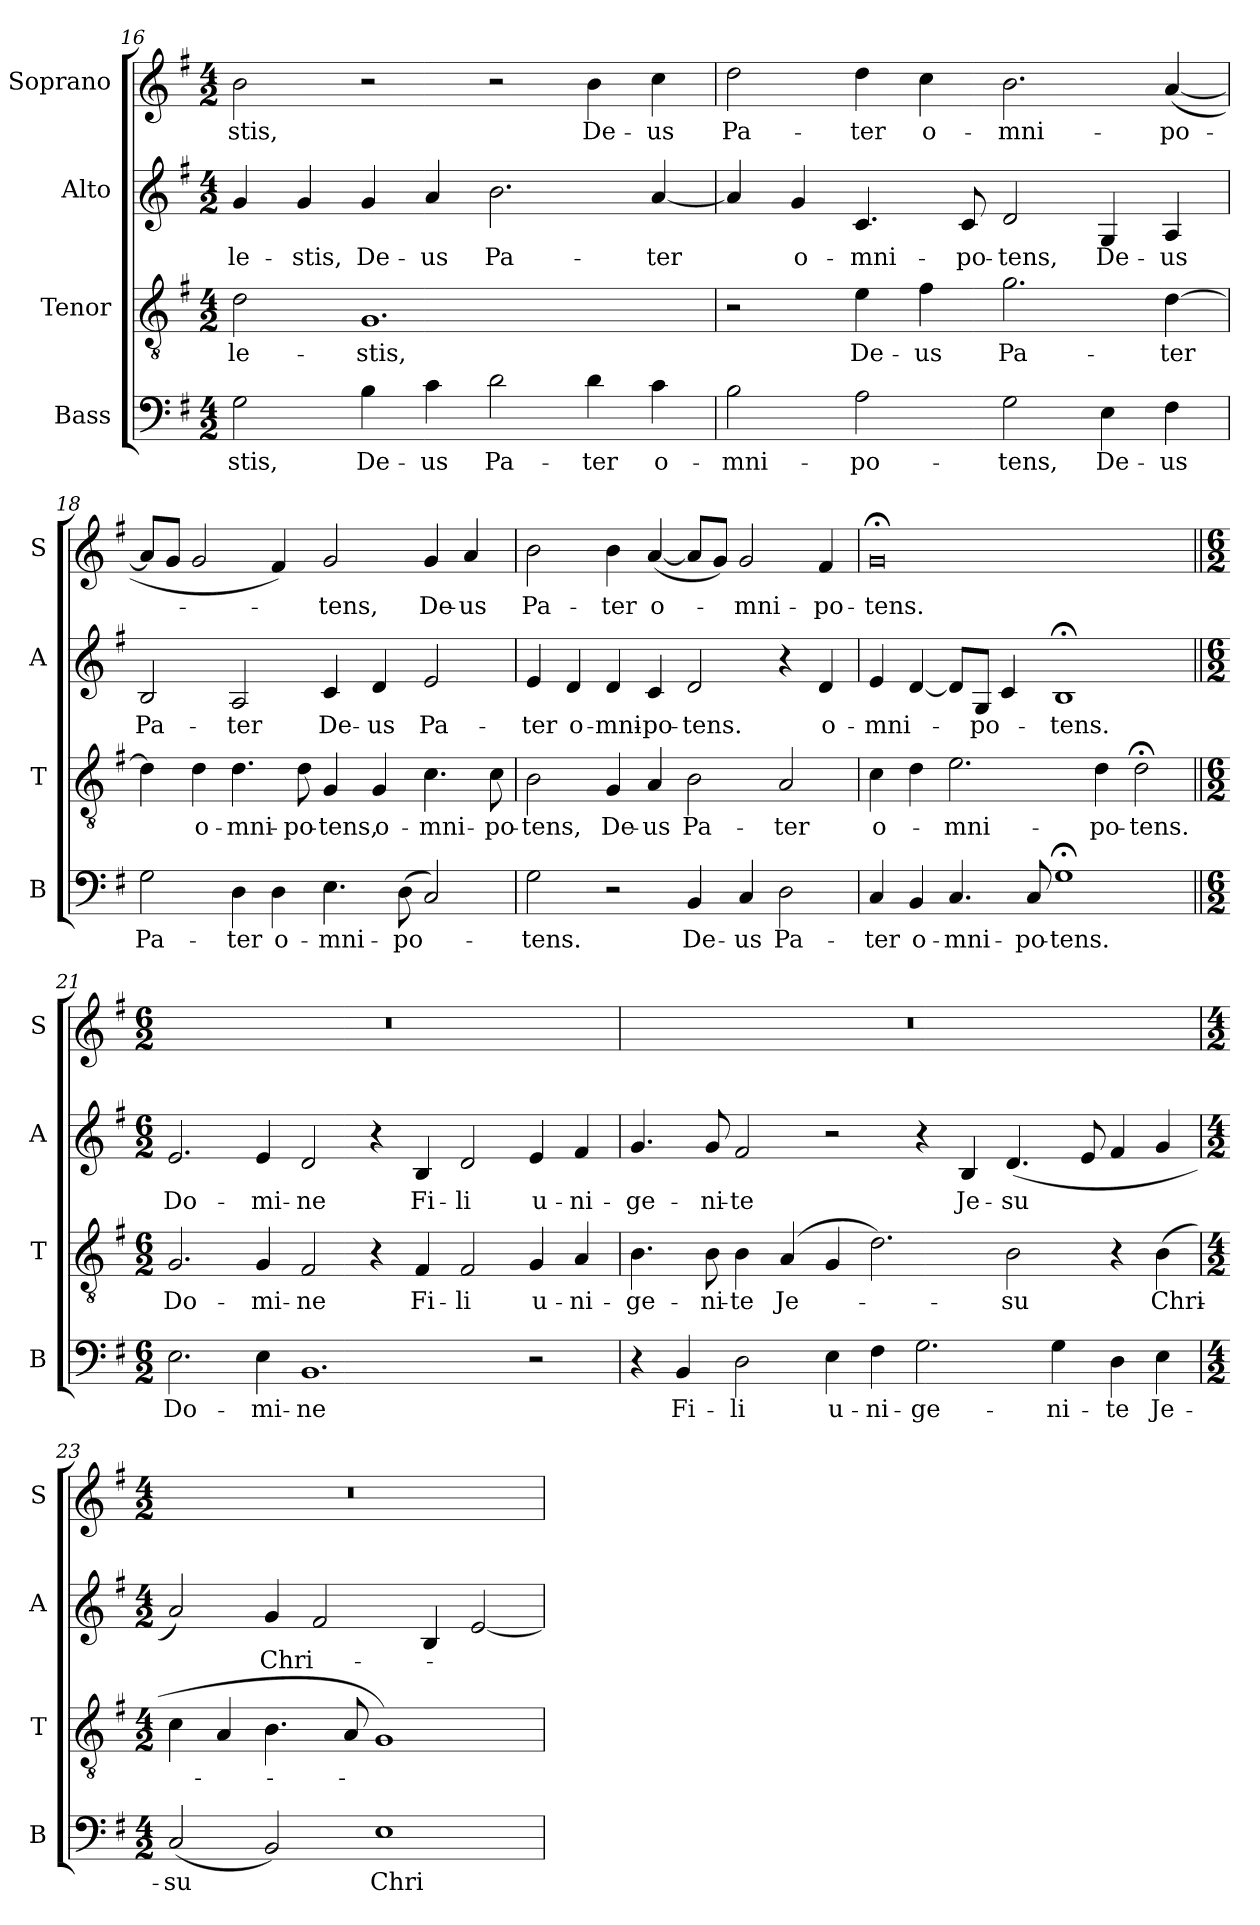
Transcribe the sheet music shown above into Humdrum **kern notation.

**kern	**text	**kern	**text	**kern	**text	**kern	**text
*part4	*part4	*part3	*part3	*part2	*part2	*part1	*part1
*staff4	*staff4	*staff3	*staff3	*staff2	*staff2	*staff1	*staff1
*I"Bass	*	*I"Tenor	*	*I"Alto	*	*I"Soprano	*
*I'B	*	*I'T	*	*I'A	*	*I'S	*
!!LO:PB:g=z
*clefF4	*	*clefGv2	*	*clefG2	*	*clefG2	*
*k[f#]	*	*k[f#]	*	*k[f#]	*	*k[f#]	*
*G:	*	*G:	*	*G:	*	*G:	*
*M4/2	*	*M4/2	*	*M4/2	*	*M4/2	*
=16	=16	=16	=16	=16	=16	=16	=16
!	!LO:LY:b	!	!LO:LY:b	!	!LO:LY:b	!	!LO:LY:b
2G\	-stis,	2d\	-le-	4g/	-le-	2b\	-stis,
!	!	!	!	!	!LO:LY:b	!	!
.	.	.	.	4g/	-stis,	.	.
!	!LO:LY:b	!	!LO:LY:b	!	!LO:LY:b	!	!
4B\	De-	1.G	-stis,	4g/	De-	2r	.
!	!LO:LY:b	!	!	!	!LO:LY:b	!	!
4c\	-us	.	.	4a/	-us	.	.
!	!LO:LY:b	!	!	!	!LO:LY:b	!	!
2d\	Pa-	.	.	2.b\	Pa-	2r	.
!	!LO:LY:b	!	!	!	!	!	!LO:LY:b
4d\	-ter	.	.	.	.	4b\	De-
!	!LO:LY:b	!	!	!	!LO:LY:b	!	!LO:LY:b
4c\	o-	.	.	[4a/	-ter	4cc\	-us
!!LO:LB:g=z
=17	=17	=17	=17	=17	=17	=17	=17
!	!LO:LY:b	!	!	!	!	!	!LO:LY:b
2B\	-mni-	2r	.	4a/]	.	2dd\	Pa-
!	!	!	!	!	!LO:LY:b	!	!
.	.	.	.	4g/	o-	.	.
!	!LO:LY:b	!	!LO:LY:b	!	!LO:LY:b	!	!LO:LY:b
2A\	-po-	4e\	De-	4.c/	-mni-	4dd\	-ter
!	!	!	!LO:LY:b	!	!	!	!LO:LY:b
.	.	4f#\	-us	.	.	4cc\	o-
!	!	!	!	!	!LO:LY:b	!	!
.	.	.	.	8c/	-po-	.	.
!	!LO:LY:b	!	!LO:LY:b	!	!LO:LY:b	!	!LO:LY:b
2G\	-tens,	2.g\	Pa-	2d/	-tens,	2.b\	-mni-
!	!LO:LY:b	!	!	!	!LO:LY:b	!	!
4E\	De-	.	.	4G/	De-	.	.
!	!LO:LY:b	!	!LO:LY:b	!	!LO:LY:b	!	!LO:LY:b
4F#\	-us	[4d\	-ter	4A/	-us	(<[4a/	-po-
=18	=18	=18	=18	=18	=18	=18	=18
!	!LO:LY:b	!	!	!	!LO:LY:b	!	!
2G\	Pa-	4d\]	.	2B/	Pa-	8a/L]	.
.	.	.	.	.	.	8g/J	.
!	!	!	!LO:LY:b	!	!	!	!
.	.	4d\	o-	.	.	2g/	.
!	!LO:LY:b	!	!LO:LY:b	!	!LO:LY:b	!	!
4D\	-ter	4.d\	-mni-	2A/	-ter	.	.
!	!LO:LY:b	!	!	!	!	!	!
4D\	o-	.	.	.	.	4f#/)	.
!	!	!	!LO:LY:b	!	!	!	!
.	.	8d\	-po-	.	.	.	.
!	!LO:LY:b	!	!LO:LY:b	!	!LO:LY:b	!	!LO:LY:b
4.E\	-mni-	4G/	-tens,	4c/	De-	2g/	-tens,
!	!	!	!LO:LY:b	!	!LO:LY:b	!	!
.	.	4G/	o-	4d/	-us	.	.
!	!LO:LY:b	!	!	!	!	!	!
(>8D\	-po-	.	.	.	.	.	.
!	!	!	!LO:LY:b	!	!LO:LY:b	!	!LO:LY:b
2C/)	.	4.c\	-mni-	2e/	Pa-	4g/	De-
!	!	!	!	!	!	!	!LO:LY:b
.	.	.	.	.	.	4a/	-us
!	!	!	!LO:LY:b	!	!	!	!
.	.	8c\	-po-	.	.	.	.
!!LO:LB:g=z
=19	=19	=19	=19	=19	=19	=19	=19
!	!LO:LY:b	!	!LO:LY:b	!	!LO:LY:b	!	!LO:LY:b
2G\	-tens.	2B\	-tens,	4e/	-ter	2b\	Pa-
!	!	!	!	!	!LO:LY:b	!	!
.	.	.	.	4d/	o-	.	.
!	!	!	!LO:LY:b	!	!LO:LY:b	!	!LO:LY:b
2r	.	4G/	De-	4d/	-mni-	4b\	-ter
!	!	!	!LO:LY:b	!	!LO:LY:b	!	!LO:LY:b
.	.	4A/	-us	4c/	-po-	(<[4a/	o-
!	!LO:LY:b	!	!LO:LY:b	!	!LO:LY:b	!	!
4BB/	De-	2B\	Pa-	2d/	-tens.	8a/L]	.
.	.	.	.	.	.	8g/J)	.
!	!LO:LY:b	!	!	!	!	!	!LO:LY:b
4C/	-us	.	.	.	.	2g/	-mni-
!	!LO:LY:b	!	!LO:LY:b	!	!	!	!
2D\	Pa-	2A/	-ter	4r	.	.	.
!	!	!	!	!	!LO:LY:b	!	!LO:LY:b
.	.	.	.	4d/	o-	4f#/	-po-
!!LO:PB:g=z
=20	=20	=20	=20	=20	=20	=20	=20
!	!LO:LY:b	!	!LO:LY:b	!	!LO:LY:b	!	!LO:LY:b
4C/	-ter	4c\	o-	4e/	-mni-	0g;<	-tens.
!	!LO:LY:b	!	!	!	!	!	!
4BB/	o-	4d\	.	[4d/	.	.	.
!	!LO:LY:b	!	!LO:LY:b	!	!	!	!
4.C/	-mni-	2.e\	-mni-	8d/L]	.	.	.
!	!	!	!	!	!LO:LY:b	!	!
.	.	.	.	8G/J	-po-	.	.
.	.	.	.	4c/	.	.	.
!	!LO:LY:b	!	!	!	!	!	!
8C/	-po-	.	.	.	.	.	.
!	!LO:LY:b	!	!	!	!LO:LY:b	!	!
1G;<	-tens.	.	.	1B;<	-tens.	.	.
!	!	!	!LO:LY:b	!	!	!	!
.	.	4d\	-po-	.	.	.	.
!	!	!	!LO:LY:b	!	!	!	!
.	.	2d;<\	-tens.	.	.	.	.
=21||	=21||	=21||	=21||	=21||	=21||	=21||	=21||
*M6/2	*	*M6/2	*	*M6/2	*	*M6/2	*
!	!LO:LY:b	!	!LO:LY:b	!	!LO:LY:b	!	!
2.E\	Do-	2.G/	Do-	2.e/	Do-	0.r	.
!	!LO:LY:b	!	!LO:LY:b	!	!LO:LY:b	!	!
4E\	-mi-	4G/	-mi-	4e/	-mi-	.	.
!	!LO:LY:b	!	!LO:LY:b	!	!LO:LY:b	!	!
1.BB	-ne	2F#/	-ne	2d/	-ne	.	.
.	.	4r	.	4r	.	.	.
!	!	!	!LO:LY:b	!	!LO:LY:b	!	!
.	.	4F#/	Fi-	4B/	Fi-	.	.
!	!	!	!LO:LY:b	!	!LO:LY:b	!	!
.	.	2F#/	-li	2d/	-li	.	.
!	!	!	!LO:LY:b	!	!LO:LY:b	!	!
2r	.	4G/	u-	4e/	u-	.	.
!	!	!	!LO:LY:b	!	!LO:LY:b	!	!
.	.	4A/	-ni-	4f#/	-ni-	.	.
!!LO:LB:g=z
=22	=22	=22	=22	=22	=22	=22	=22
!	!	!	!LO:LY:b	!	!LO:LY:b	!	!
4r	.	4.B\	-ge-	4.g/	-ge-	0.r	.
!	!LO:LY:b	!	!	!	!	!	!
4BB/	Fi-	.	.	.	.	.	.
!	!	!	!LO:LY:b	!	!LO:LY:b	!	!
.	.	8B\	-ni-	8g/	-ni-	.	.
!	!LO:LY:b	!	!LO:LY:b	!	!LO:LY:b	!	!
2D\	-li	4B\	-te	2f#/	-te	.	.
!	!	!	!LO:LY:b	!	!	!	!
.	.	(>4A/	Je-	.	.	.	.
!	!LO:LY:b	!	!	!	!	!	!
4E\	u-	4G/	.	2r	.	.	.
!	!LO:LY:b	!	!	!	!	!	!
4F#\	-ni-	2.d\)	.	.	.	.	.
!	!LO:LY:b	!	!	!	!	!	!
2.G\	-ge-	.	.	4r	.	.	.
!	!	!	!	!	!LO:LY:b	!	!
.	.	.	.	4B/	Je-	.	.
!	!	!	!LO:LY:b	!	!LO:LY:b	!	!
.	.	2B\	-su	(<4.d/	-su	.	.
!	!LO:LY:b	!	!	!	!	!	!
4G\	-ni-	.	.	.	.	.	.
.	.	.	.	8e/	.	.	.
!	!LO:LY:b	!	!	!	!	!	!
4D\	-te	4r	.	4f#/	.	.	.
!	!LO:LY:b	!	!LO:LY:b	!	!	!	!
4E\	Je-	(<4B\	Chri-	4g/	.	.	.
!!LO:PB:g=z
=23	=23	=23	=23	=23	=23	=23	=23
*M4/2	*	*M4/2	*	*M4/2	*	*M4/2	*
!	!LO:LY:b	!	!	!	!	!	!
(<2C/	-su	4c\	.	2a/)	.	0r	.
.	.	4A/	.	.	.	.	.
!	!	!	!	!	!LO:LY:b	!	!
2BB/)	.	4.B\	.	4g/	Chri-	.	.
.	.	.	.	2f#/	.	.	.
.	.	8A/	.	.	.	.	.
!	!LO:LY:b	!	!	!	!	!	!
1E	Chri-	1G)	.	.	.	.	.
.	.	.	.	4B/	.	.	.
.	.	.	.	[2e/	.	.	.
=	=	=	=	=	=	=	=
*-	*-	*-	*-	*-	*-	*-	*-
